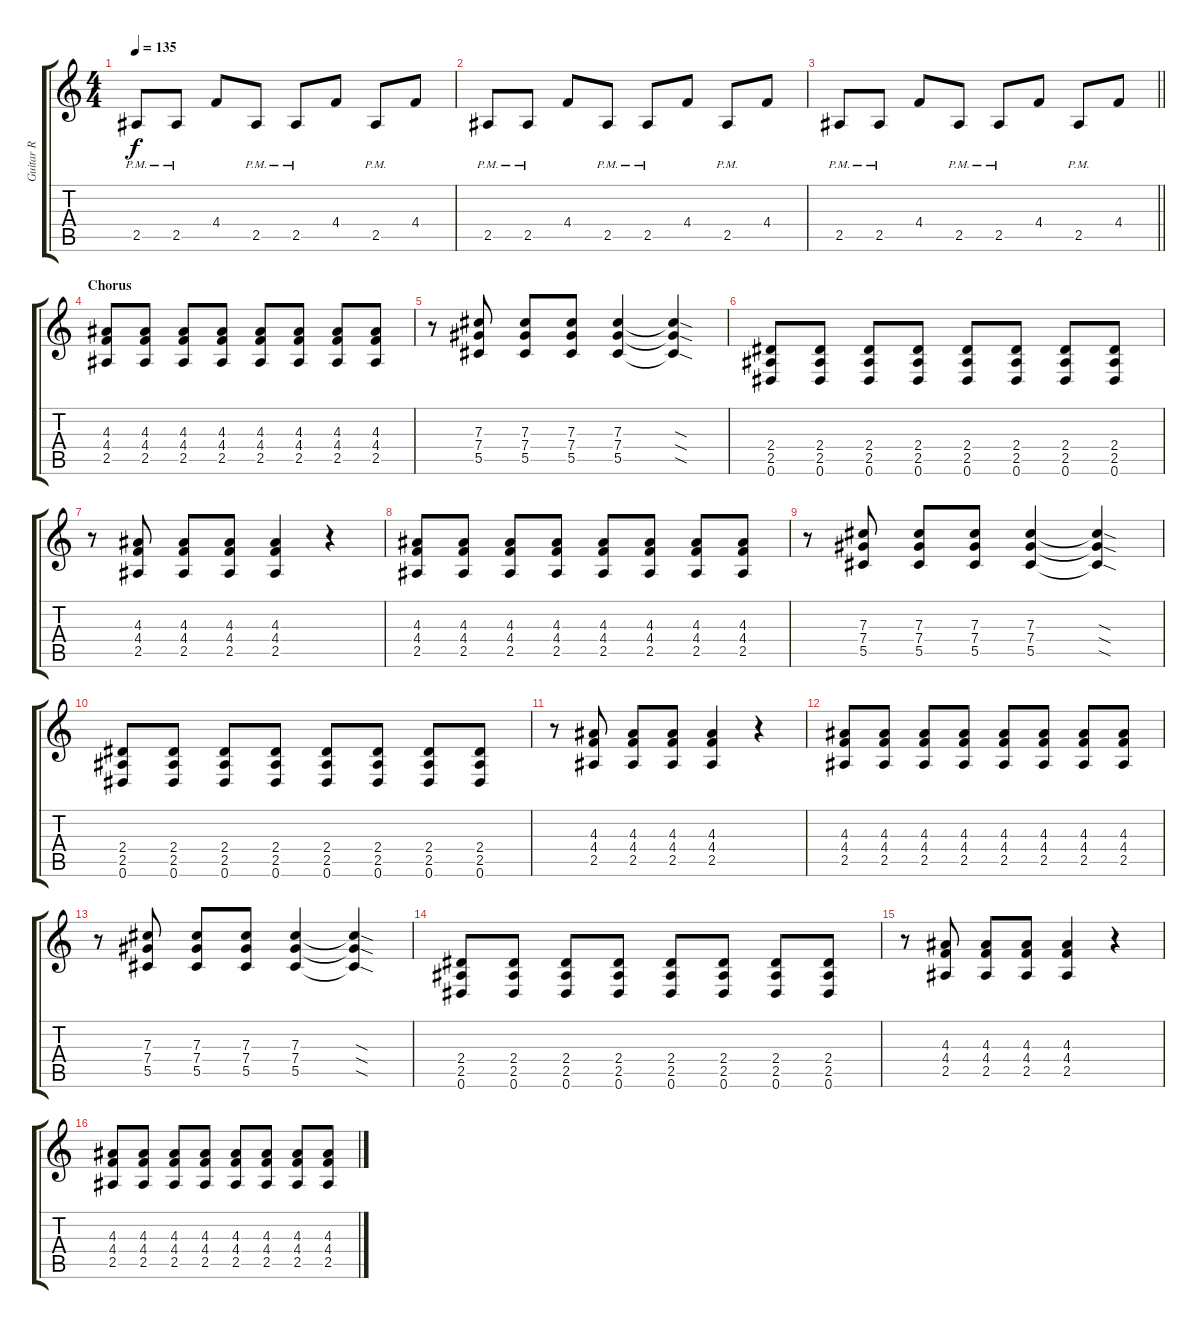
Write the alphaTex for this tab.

\track ("Guitar R" "Guitar R") {instrument distortionguitar}
\staff {score tabs}
\tuning (Eb4 Bb3 Gb3 Db3 Ab2 Eb2) {hide}
\ts (4 4)
\tempo 135
\clef g2
\ks c
2.5{pm}.8{dy f} 2.5{pm}.8 4.4.8 2.5{pm}.8 2.5{pm}.8 4.4.8 2.5{pm}.8 4.4.8 |
2.5{pm}.8 2.5{pm}.8 4.4.8 2.5{pm}.8 2.5{pm}.8 4.4.8 2.5{pm}.8 4.4.8 |
\barLineRight lightlight
2.5{pm}.8 2.5{pm}.8 4.4.8 2.5{pm}.8 2.5{pm}.8 4.4.8 2.5{pm}.8 4.4.8 |
\section ("" "Chorus")
(4.3 4.4 2.5).8 (4.3 4.4 2.5).8 (4.3 4.4 2.5).8 (4.3 4.4 2.5).8 (4.3 4.4 2.5).8 (4.3 4.4 2.5).8 (4.3 4.4 2.5).8 (4.3 4.4 2.5).8 |
r.8 (7.3 7.4 5.5).8 (7.3 7.4 5.5).8 (7.3 7.4 5.5).8 (7.3 7.4 5.5).4 (7.3{sod t} 7.4{sod t} 5.5{sod t}).4 |
(2.4 2.5 0.6).8 (2.4 2.5 0.6).8 (2.4 2.5 0.6).8 (2.4 2.5 0.6).8 (2.4 2.5 0.6).8 (2.4 2.5 0.6).8 (2.4 2.5 0.6).8 (2.4 2.5 0.6).8 |
r.8 (4.3 4.4 2.5).8 (4.3 4.4 2.5).8 (4.3 4.4 2.5).8 (4.3 4.4 2.5).4 r.4 |
(4.3 4.4 2.5).8 (4.3 4.4 2.5).8 (4.3 4.4 2.5).8 (4.3 4.4 2.5).8 (4.3 4.4 2.5).8 (4.3 4.4 2.5).8 (4.3 4.4 2.5).8 (4.3 4.4 2.5).8 |
r.8 (7.3 7.4 5.5).8 (7.3 7.4 5.5).8 (7.3 7.4 5.5).8 (7.3 7.4 5.5).4 (7.3{sod t} 7.4{sod t} 5.5{sod t}).4 |
(2.4 2.5 0.6).8 (2.4 2.5 0.6).8 (2.4 2.5 0.6).8 (2.4 2.5 0.6).8 (2.4 2.5 0.6).8 (2.4 2.5 0.6).8 (2.4 2.5 0.6).8 (2.4 2.5 0.6).8 |
r.8 (4.3 4.4 2.5).8 (4.3 4.4 2.5).8 (4.3 4.4 2.5).8 (4.3 4.4 2.5).4 r.4 |
(4.3 4.4 2.5).8 (4.3 4.4 2.5).8 (4.3 4.4 2.5).8 (4.3 4.4 2.5).8 (4.3 4.4 2.5).8 (4.3 4.4 2.5).8 (4.3 4.4 2.5).8 (4.3 4.4 2.5).8 |
r.8 (7.3 7.4 5.5).8 (7.3 7.4 5.5).8 (7.3 7.4 5.5).8 (7.3 7.4 5.5).4 (7.3{sod t} 7.4{sod t} 5.5{sod t}).4 |
(2.4 2.5 0.6).8 (2.4 2.5 0.6).8 (2.4 2.5 0.6).8 (2.4 2.5 0.6).8 (2.4 2.5 0.6).8 (2.4 2.5 0.6).8 (2.4 2.5 0.6).8 (2.4 2.5 0.6).8 |
r.8 (4.3 4.4 2.5).8 (4.3 4.4 2.5).8 (4.3 4.4 2.5).8 (4.3 4.4 2.5).4 r.4 |
(4.3 4.4 2.5).8 (4.3 4.4 2.5).8 (4.3 4.4 2.5).8 (4.3 4.4 2.5).8 (4.3 4.4 2.5).8 (4.3 4.4 2.5).8 (4.3 4.4 2.5).8 (4.3 4.4 2.5).8
